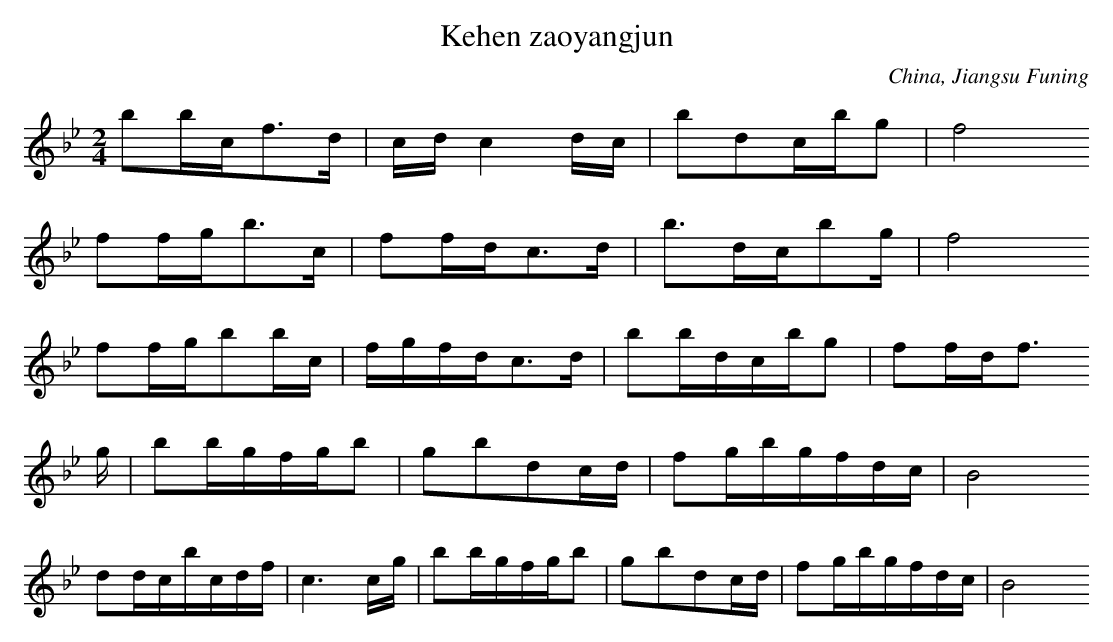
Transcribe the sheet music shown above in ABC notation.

X:1
T: Kehen zaoyangjun
O: China, Jiangsu Funing
M: 2/4
L: 1/16
K: Bb
b2bcf3d | cdc4dc | b2d2cbg2 | f8
f2fgb3c | f2fdc3d | b3dcb2g | f8
f2fgb2bc | fgfdc3d | b2bdcbg2 | f2fdf3
g | b2bgfgb2 | g2b2d2cd | f2gbgfdc | B8
d2dcbcdf | c6cg | b2bgfgb2 | g2b2d2cd | f2gbgfdc | B8
